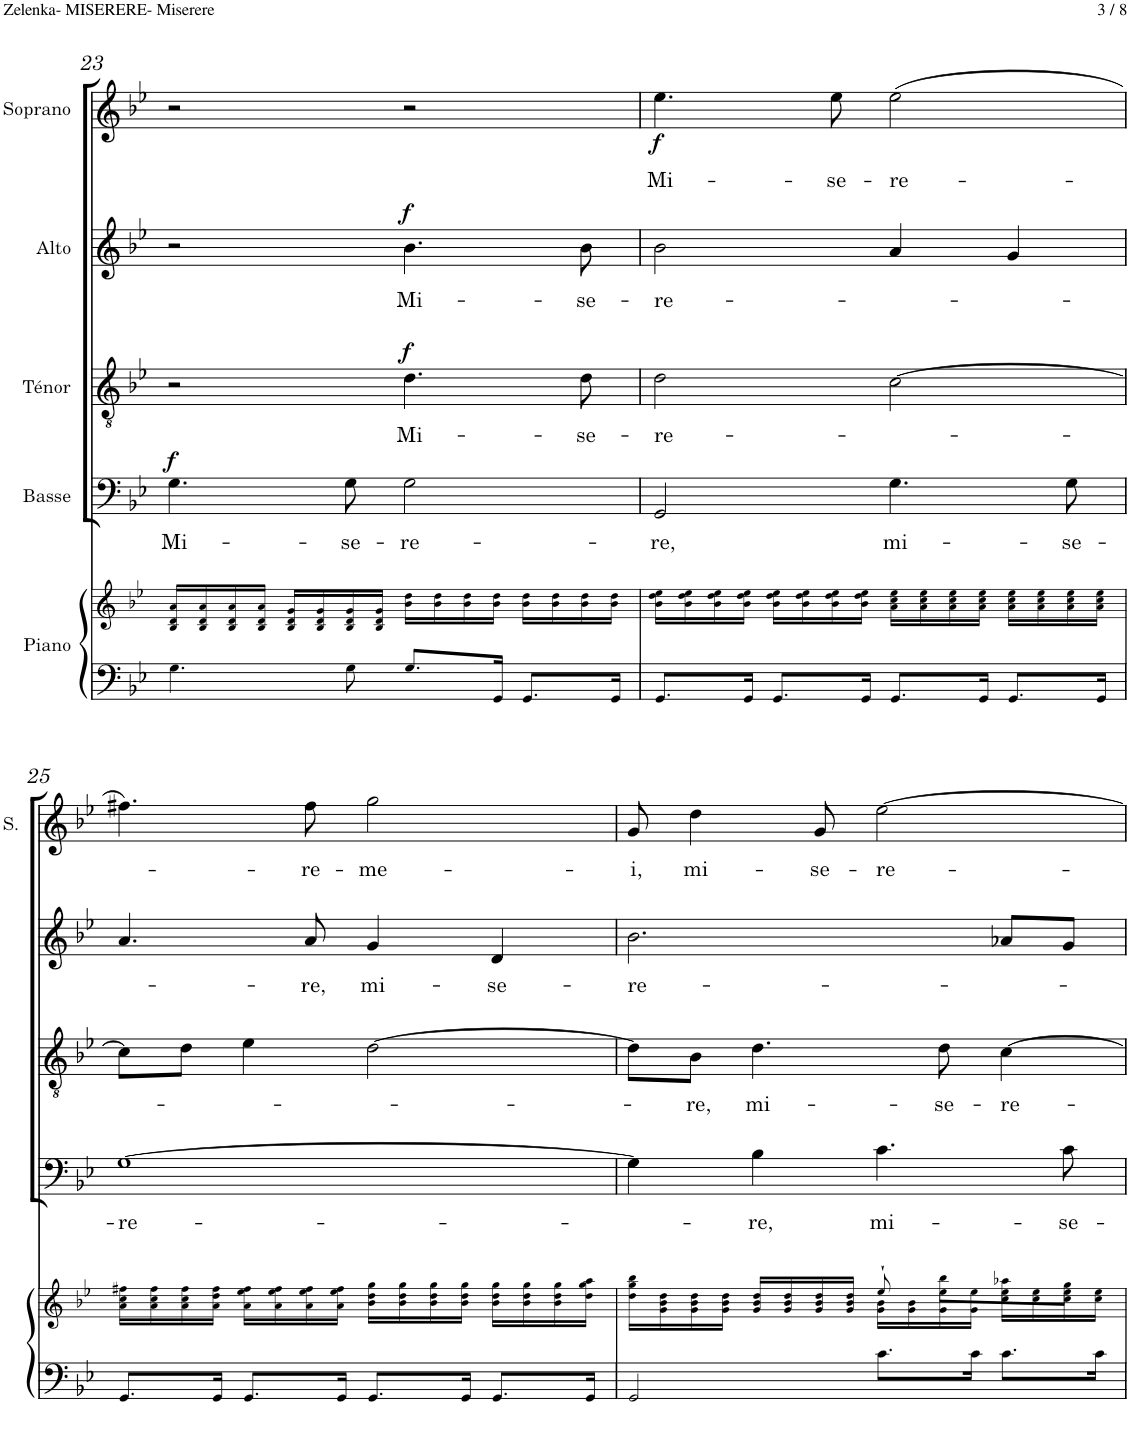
**kern	**kern	**kern	**text	**dynam	**kern	**text	**dynam	**kern	**text	**dynam	**kern	**text	**dynam
*part5	*part5	*part4	*part4	*part4	*part3	*part3	*part3	*part2	*part2	*part2	*part1	*part1	*part1
*staff6	*staff5	*staff4	*staff4	*staff4	*staff3	*staff3	*staff3	*staff2	*staff2	*staff2	*staff1	*staff1	*staff1
*I"Piano	*	*I"Basse	*	*	*I"Ténor	*	*	*I"Alto	*	*	*I"Soprano	*	*
*I'Pno	*	*	*	*	*	*	*	*	*	*	*I'S.	*	*
!!LO:PB:g=z
*clefF4	*clefG2	*clefF4	*	*	*clefGv2	*	*	*clefG2	*	*	*clefG2	*	*
*k[b-e-]	*k[b-e-]	*k[b-e-]	*	*	*k[b-e-]	*	*	*k[b-e-]	*	*	*k[b-e-]	*	*
*M4/4	*M4/4	*M4/4	*	*	*M4/4	*	*	*M4/4	*	*	*M4/4	*	*
*met(c)	*met(c)	*met(c)	*	*	*met(c)	*	*	*met(c)	*	*	*met(c)	*	*
=23	=23	=23	=23	=23	=23	=23	=23	=23	=23	=23	=23	=23	=23
!	!	!	!LO:LY:b	!LO:DY:a	!	!	!	!	!	!	!	!	!
4.G!\	16B-!/ 16d!/ 16a!/LL	4.G\	Mi-	f	2r	.	.	2r	.	.	2r	.	.
.	16B-!/ 16d!/ 16a!/	.	.	.	.	.	.	.	.	.	.	.	.
.	16B-!/ 16d!/ 16a!/	.	.	.	.	.	.	.	.	.	.	.	.
.	16B-!/ 16d!/ 16a!/JJ	.	.	.	.	.	.	.	.	.	.	.	.
.	16B-!/ 16d!/ 16g!/LL	.	.	.	.	.	.	.	.	.	.	.	.
.	16B-!/ 16d!/ 16g!/	.	.	.	.	.	.	.	.	.	.	.	.
!	!	!	!LO:LY:b	!	!	!	!	!	!	!	!	!	!
8G!\	16B-!/ 16d!/ 16g!/	8G\	-se-	.	.	.	.	.	.	.	.	.	.
.	16B-!/ 16d!/ 16g!/JJ	.	.	.	.	.	.	.	.	.	.	.	.
!	!	!	!LO:LY:b	!	!	!LO:LY:b	!LO:DY:a	!	!LO:LY:b	!LO:DY:a	!	!	!
8.G!/L	16b-!\ 16dd!\LL	2G\	-re-	.	4.d\	Mi-	f	4.b-\	Mi-	f	2r	.	.
.	16b-!\ 16dd!\	.	.	.	.	.	.	.	.	.	.	.	.
.	16b-!\ 16dd!\	.	.	.	.	.	.	.	.	.	.	.	.
16GG!/Jk	16b-!\ 16dd!\JJ	.	.	.	.	.	.	.	.	.	.	.	.
8.GG!/L	16b-!\ 16dd!\LL	.	.	.	.	.	.	.	.	.	.	.	.
.	16b-!\ 16dd!\	.	.	.	.	.	.	.	.	.	.	.	.
!	!	!	!	!	!	!LO:LY:b	!	!	!LO:LY:b	!	!	!	!
.	16b-!\ 16dd!\	.	.	.	8d\	-se-	.	8b-\	-se-	.	.	.	.
16GG!/Jk	16b-!\ 16dd!\JJ	.	.	.	.	.	.	.	.	.	.	.	.
=24	=24	=24	=24	=24	=24	=24	=24	=24	=24	=24	=24	=24	=24
!	!	!	!LO:LY:b	!	!	!LO:LY:b	!	!	!LO:LY:b	!	!	!LO:LY:b	!LO:DY:b
8.GG!/L	16b-!\ 16dd!\ 16ee-!\LL	2GG/	-re,	.	2d\	-re-	.	2b-\	-re-	.	4.ee-\	Mi-	f
.	16b-!\ 16dd!\ 16ee-!\	.	.	.	.	.	.	.	.	.	.	.	.
.	16b-!\ 16dd!\ 16ee-!\	.	.	.	.	.	.	.	.	.	.	.	.
16GG!/Jk	16b-!\ 16dd!\ 16ee-!\JJ	.	.	.	.	.	.	.	.	.	.	.	.
8.GG!/L	16b-!\ 16dd!\ 16ee-!\LL	.	.	.	.	.	.	.	.	.	.	.	.
.	16b-!\ 16dd!\ 16ee-!\	.	.	.	.	.	.	.	.	.	.	.	.
!	!	!	!	!	!	!	!	!	!	!	!	!LO:LY:b	!
.	16b-!\ 16dd!\ 16ee-!\	.	.	.	.	.	.	.	.	.	8ee-\	-se-	.
16GG!/Jk	16b-!\ 16dd!\ 16ee-!\JJ	.	.	.	.	.	.	.	.	.	.	.	.
!	!	!	!LO:LY:b	!	!	!	!	!	!	!	!	!LO:LY:b	!
8.GG!/L	16a!\ 16cc!\ 16ee-!\LL	4.G\	mi-	.	[2c\	.	.	4a/	.	.	(2ee-\	-re-	.
.	16a!\ 16cc!\ 16ee-!\	.	.	.	.	.	.	.	.	.	.	.	.
.	16a!\ 16cc!\ 16ee-!\	.	.	.	.	.	.	.	.	.	.	.	.
16GG!/Jk	16a!\ 16cc!\ 16ee-!\JJ	.	.	.	.	.	.	.	.	.	.	.	.
8.GG!/L	16a!\ 16cc!\ 16ee-!\LL	.	.	.	.	.	.	4g/	.	.	.	.	.
.	16a!\ 16cc!\ 16ee-!\	.	.	.	.	.	.	.	.	.	.	.	.
!	!	!	!LO:LY:b	!	!	!	!	!	!	!	!	!	!
.	16a!\ 16cc!\ 16ee-!\	8G\	-se-	.	.	.	.	.	.	.	.	.	.
16GG!/Jk	16a!\ 16cc!\ 16ee-!\JJ	.	.	.	.	.	.	.	.	.	.	.	.
!!LO:LB:g=z
=25	=25	=25	=25	=25	=25	=25	=25	=25	=25	=25	=25	=25	=25
!	!	!	!LO:LY:b	!	!	!	!	!	!	!	!	!	!
8.GG!/L	16a!\ 16cc!\ 16ff#X!\LL	[1G	-re-	.	8c\L]	.	.	4.a/	.	.	4.ff#X\)	.	.
.	16a!\ 16cc!\ 16ff#!\	.	.	.	.	.	.	.	.	.	.	.	.
.	16a!\ 16cc!\ 16ff#!\	.	.	.	8d\J	.	.	.	.	.	.	.	.
16GG!/Jk	16a!\ 16dd!\ 16ff#!\JJ	.	.	.	.	.	.	.	.	.	.	.	.
8.GG!/L	16a!\ 16ee-!\ 16ff#!\LL	.	.	.	4e-\	.	.	.	.	.	.	.	.
.	16a!\ 16ee-!\ 16ff#!\	.	.	.	.	.	.	.	.	.	.	.	.
!	!	!	!	!	!	!	!	!	!LO:LY:b	!	!	!LO:LY:b	!
.	16a!\ 16ee-!\ 16ff#!\	.	.	.	.	.	.	8a/	-re,	.	8ff#\	-re-	.
16GG!/Jk	16a!\ 16ee-!\ 16ff#!\JJ	.	.	.	.	.	.	.	.	.	.	.	.
!	!	!	!	!	!	!	!	!	!LO:LY:b	!	!	!LO:LY:b	!
8.GG!/L	16b-!\ 16dd!\ 16gg!\LL	.	.	.	[2d\	.	.	4g/	mi-	.	2gg\	-me-	.
.	16b-!\ 16dd!\ 16gg!\	.	.	.	.	.	.	.	.	.	.	.	.
.	16b-!\ 16dd!\ 16gg!\	.	.	.	.	.	.	.	.	.	.	.	.
16GG!/Jk	16b-!\ 16dd!\ 16gg!\JJ	.	.	.	.	.	.	.	.	.	.	.	.
!	!	!	!	!	!	!	!	!	!LO:LY:b	!	!	!	!
8.GG!/L	16b-!\ 16dd!\ 16gg!\LL	.	.	.	.	.	.	4d/	-se-	.	.	.	.
.	16b-!\ 16dd!\ 16gg!\	.	.	.	.	.	.	.	.	.	.	.	.
.	16b-!\ 16dd!\ 16gg!\	.	.	.	.	.	.	.	.	.	.	.	.
16GG!/Jk	16dd!\ 16gg!\ 16aa!\JJ	.	.	.	.	.	.	.	.	.	.	.	.
=26	=26	=26	=26	=26	=26	=26	=26	=26	=26	=26	=26	=26	=26
*	*^	*	*	*	*	*	*	*	*	*	*	*	*
!	!	!	!	!	!	!	!	!	!	!LO:LY:b	!	!	!LO:LY:b	!
2GG!/	16dd!\ 16gg!\ 16bb-!\LL	2ryy	4G\]	.	.	8d\L]	.	.	2.b-\	-re-	.	8g/	-i,	.
.	16g!\ 16b-!\ 16dd!\	.	.	.	.	.	.	.	.	.	.	.	.	.
!	!	!	!	!	!	!	!LO:LY:b	!	!	!	!	!	!LO:LY:b	!
.	16g!\ 16b-!\ 16dd!\	.	.	.	.	8B-\J	-re,	.	.	.	.	4dd\	mi-	.
.	16g!\ 16b-!\ 16dd!\JJ	.	.	.	.	.	.	.	.	.	.	.	.	.
!	!	!	!	!LO:LY:b	!	!	!LO:LY:b	!	!	!	!	!	!	!
.	16g!/ 16b-!/ 16dd!/LL	.	4B-\	-re,	.	4.d\	mi-	.	.	.	.	.	.	.
.	16g!/ 16b-!/ 16dd!/	.	.	.	.	.	.	.	.	.	.	.	.	.
!	!	!	!	!	!	!	!	!	!	!	!	!	!LO:LY:b	!
.	16g!/ 16b-!/ 16dd!/	.	.	.	.	.	.	.	.	.	.	8g/	-se-	.
.	16g!/ 16b-!/ 16dd!/JJ	.	.	.	.	.	.	.	.	.	.	.	.	.
!	!	!	!	!LO:LY:b	!	!	!	!	!	!	!	!	!LO:LY:b	!
8.c!\L	16g!\ 16b-!\LL	8ee-`!/	4.c\	mi-	.	.	.	.	.	.	.	[2ee-\	-re-	.
.	16g!\ 16b-!\	.	.	.	.	.	.	.	.	.	.	.	.	.
!	!	!	!	!	!	!	!LO:LY:b	!	!	!	!	!	!	!
.	16g!\ 16ee-!\	8bb-!\L	.	.	.	8d\	-se-	.	.	.	.	.	.	.
16c!\Jk	16g!\ 16ee-!\JJ	.	.	.	.	.	.	.	.	.	.	.	.	.
!	!	!	!	!	!	!	!LO:LY:b	!	!	!	!	!	!	!
8.c!\L	16cc!\ 16ee-!\LL	8aa-X!\	.	.	.	[4c\	-re-	.	8a-X/L	.	.	.	.	.
.	16cc!\ 16ee-!\	.	.	.	.	.	.	.	.	.	.	.	.	.
!	!	!	!	!LO:LY:b	!	!	!	!	!	!	!	!	!	!
.	16cc!\ 16ee-!\	8gg!\J	8c\	-se-	.	.	.	.	8g/J	.	.	.	.	.
16c!\Jk	16cc!\ 16ee-!\JJ	.	.	.	.	.	.	.	.	.	.	.	.	.
*	*v	*v	*	*	*	*	*	*	*	*	*	*	*	*
=	=	=	=	=	=	=	=	=	=	=	=	=	=
*-	*-	*-	*-	*-	*-	*-	*-	*-	*-	*-	*-	*-	*-
